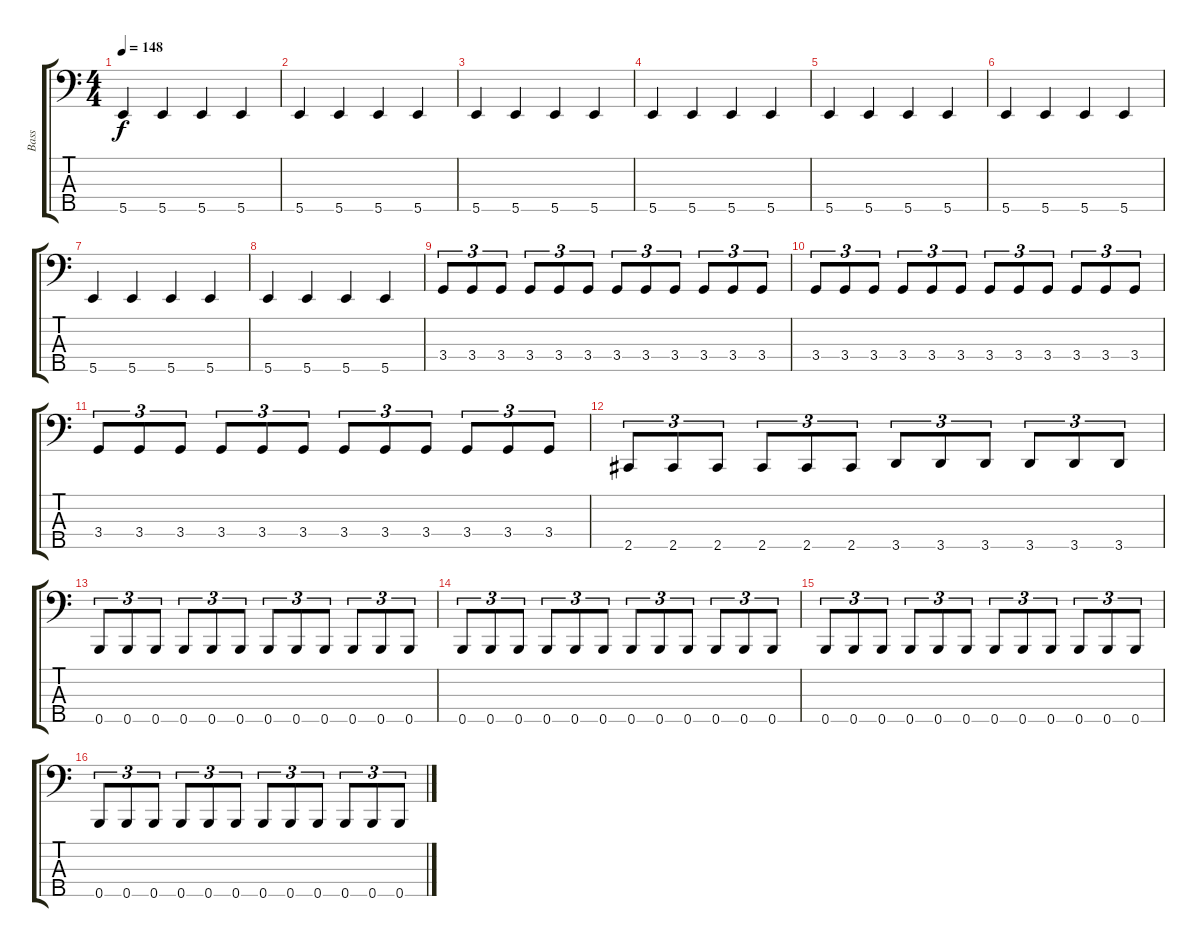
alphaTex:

\track ("Bass" "Bass") {instrument electricbasspick}
\staff {score tabs}
\tuning (G2 D2 A1 E1 B0) {hide}
\ts (4 4)
\tempo 148
\clef f4
\ks c
5.5.4{dy f} 5.5.4 5.5.4 5.5.4 |
5.5.4 5.5.4 5.5.4 5.5.4 |
5.5.4 5.5.4 5.5.4 5.5.4 |
5.5.4 5.5.4 5.5.4 5.5.4 |
5.5.4 5.5.4 5.5.4 5.5.4 |
5.5.4 5.5.4 5.5.4 5.5.4 |
5.5.4 5.5.4 5.5.4 5.5.4 |
5.5.4 5.5.4 5.5.4 5.5.4 |
3.4.8{tu (3 2)} 3.4.8{tu (3 2)} 3.4.8{tu (3 2)} 3.4.8{tu (3 2)} 3.4.8{tu (3 2)} 3.4.8{tu (3 2)} 3.4.8{tu (3 2)} 3.4.8{tu (3 2)} 3.4.8{tu (3 2)} 3.4.8{tu (3 2)} 3.4.8{tu (3 2)} 3.4.8{tu (3 2)} |
3.4.8{tu (3 2)} 3.4.8{tu (3 2)} 3.4.8{tu (3 2)} 3.4.8{tu (3 2)} 3.4.8{tu (3 2)} 3.4.8{tu (3 2)} 3.4.8{tu (3 2)} 3.4.8{tu (3 2)} 3.4.8{tu (3 2)} 3.4.8{tu (3 2)} 3.4.8{tu (3 2)} 3.4.8{tu (3 2)} |
3.4.8{tu (3 2)} 3.4.8{tu (3 2)} 3.4.8{tu (3 2)} 3.4.8{tu (3 2)} 3.4.8{tu (3 2)} 3.4.8{tu (3 2)} 3.4.8{tu (3 2)} 3.4.8{tu (3 2)} 3.4.8{tu (3 2)} 3.4.8{tu (3 2)} 3.4.8{tu (3 2)} 3.4.8{tu (3 2)} |
2.5.8{tu (3 2)} 2.5.8{tu (3 2)} 2.5.8{tu (3 2)} 2.5.8{tu (3 2)} 2.5.8{tu (3 2)} 2.5.8{tu (3 2)} 3.5.8{tu (3 2)} 3.5.8{tu (3 2)} 3.5.8{tu (3 2)} 3.5.8{tu (3 2)} 3.5.8{tu (3 2)} 3.5.8{tu (3 2)} |
0.5.8{tu (3 2)} 0.5.8{tu (3 2)} 0.5.8{tu (3 2)} 0.5.8{tu (3 2)} 0.5.8{tu (3 2)} 0.5.8{tu (3 2)} 0.5.8{tu (3 2)} 0.5.8{tu (3 2)} 0.5.8{tu (3 2)} 0.5.8{tu (3 2)} 0.5.8{tu (3 2)} 0.5.8{tu (3 2)} |
0.5.8{tu (3 2)} 0.5.8{tu (3 2)} 0.5.8{tu (3 2)} 0.5.8{tu (3 2)} 0.5.8{tu (3 2)} 0.5.8{tu (3 2)} 0.5.8{tu (3 2)} 0.5.8{tu (3 2)} 0.5.8{tu (3 2)} 0.5.8{tu (3 2)} 0.5.8{tu (3 2)} 0.5.8{tu (3 2)} |
0.5.8{tu (3 2)} 0.5.8{tu (3 2)} 0.5.8{tu (3 2)} 0.5.8{tu (3 2)} 0.5.8{tu (3 2)} 0.5.8{tu (3 2)} 0.5.8{tu (3 2)} 0.5.8{tu (3 2)} 0.5.8{tu (3 2)} 0.5.8{tu (3 2)} 0.5.8{tu (3 2)} 0.5.8{tu (3 2)} |
0.5.8{tu (3 2)} 0.5.8{tu (3 2)} 0.5.8{tu (3 2)} 0.5.8{tu (3 2)} 0.5.8{tu (3 2)} 0.5.8{tu (3 2)} 0.5.8{tu (3 2)} 0.5.8{tu (3 2)} 0.5.8{tu (3 2)} 0.5.8{tu (3 2)} 0.5.8{tu (3 2)} 0.5.8{tu (3 2)}
